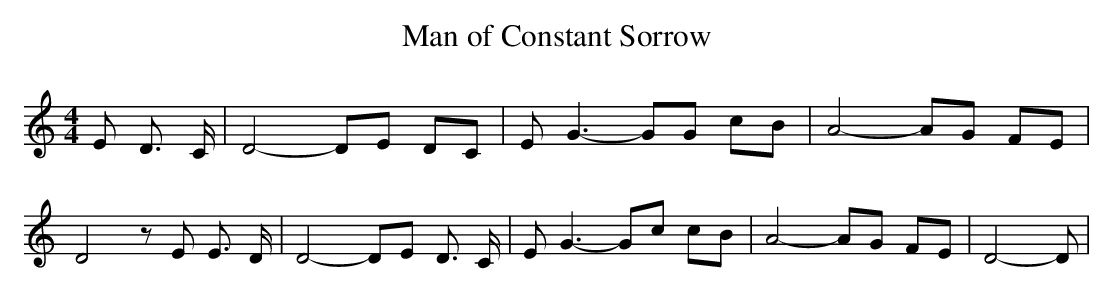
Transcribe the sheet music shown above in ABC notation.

X:1
T:Man of Constant Sorrow
M:4/4
L:1/8
K:C
 E D3/2 C/2| D4- DE DC| E G3- GG cB| A4- AG FE| D4 z E E3/2 D/2| D4- DE D3/2 C/2|\
 E G3- Gc cB| A4- AG FE| D4- D|
